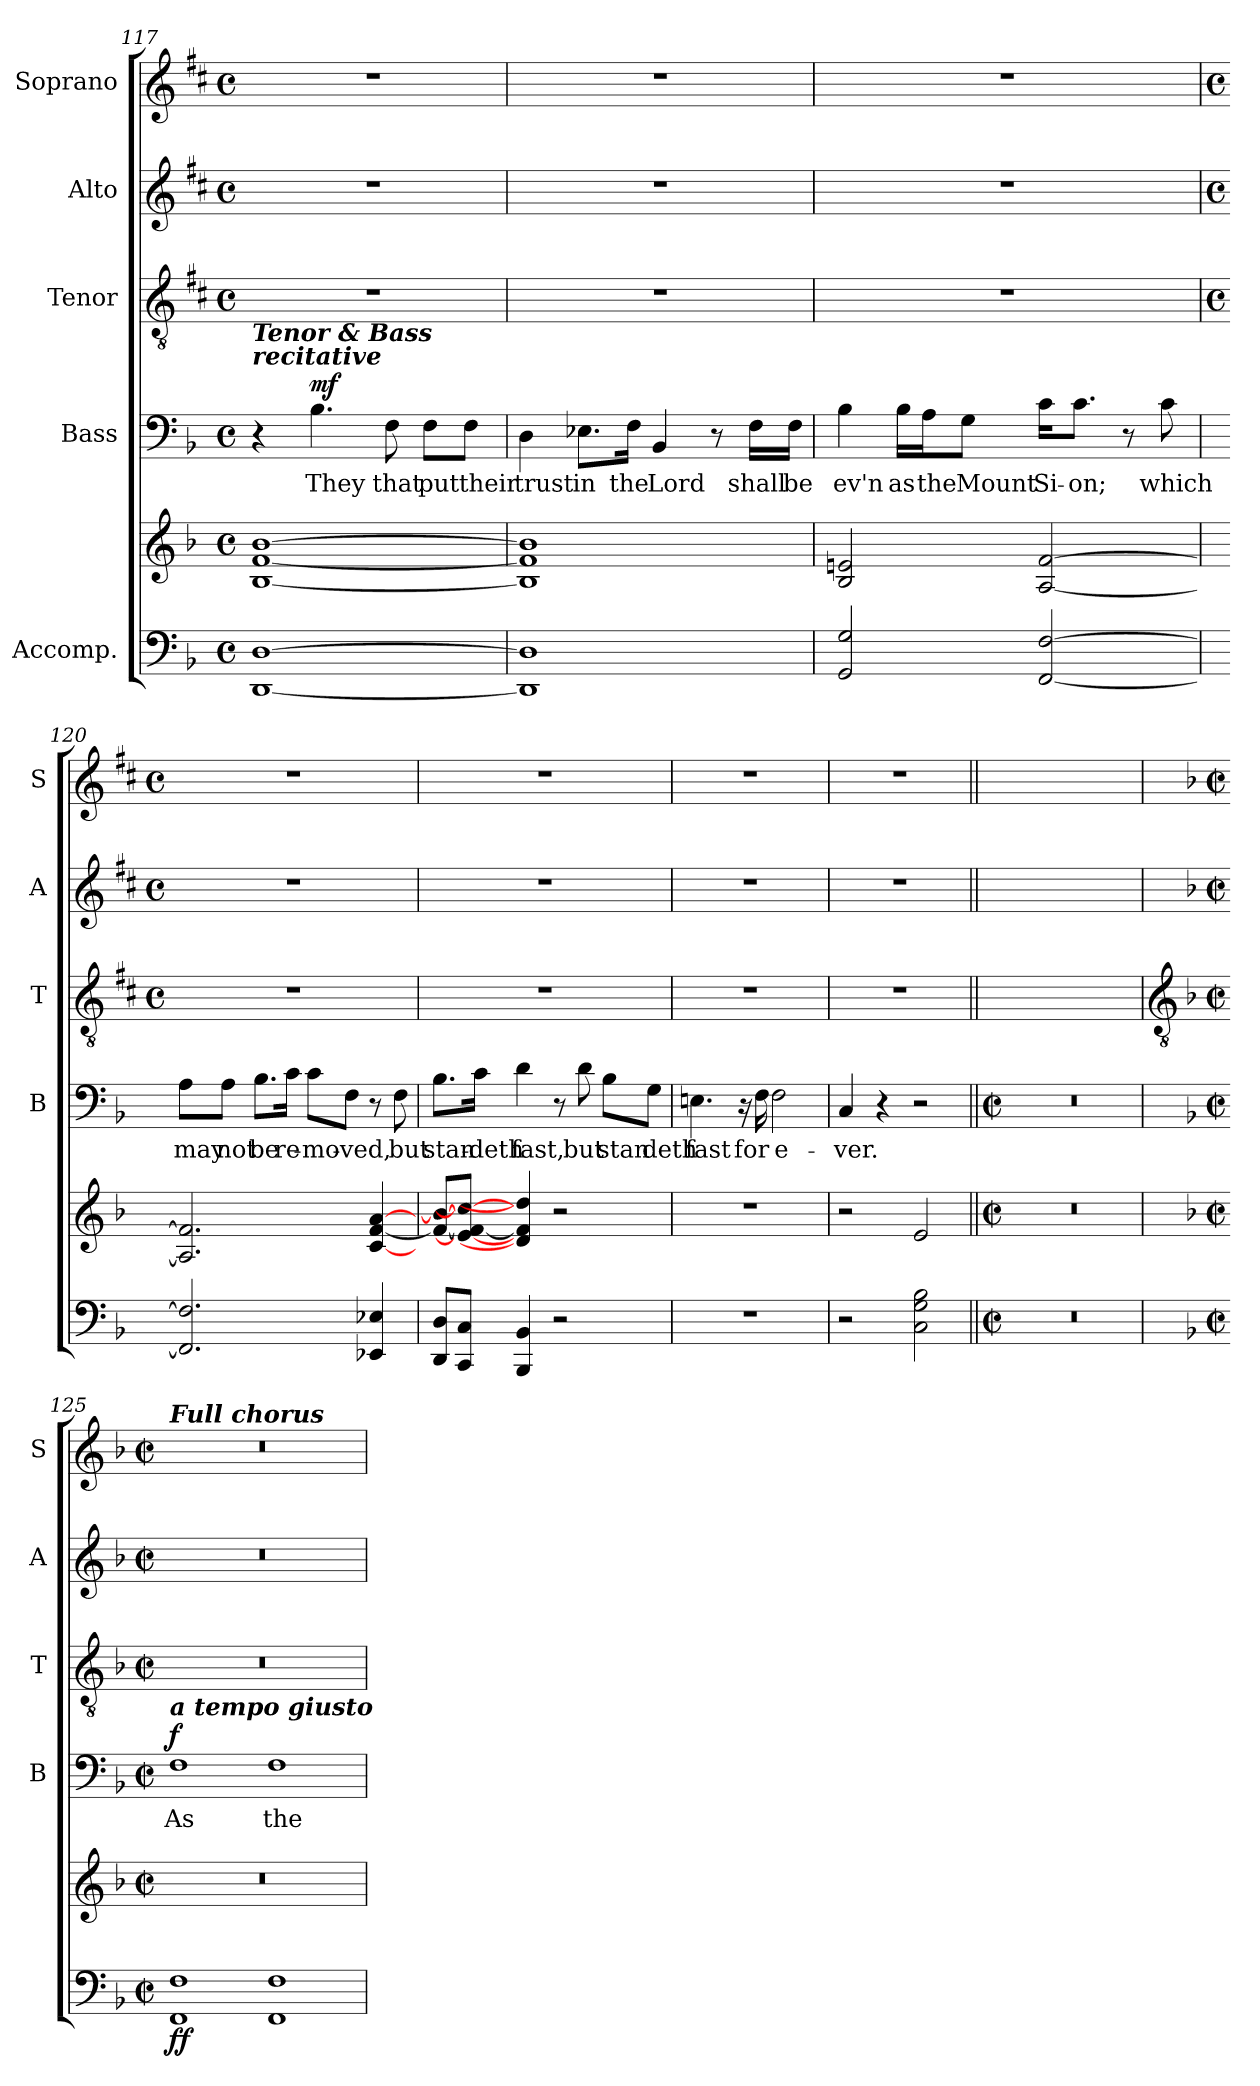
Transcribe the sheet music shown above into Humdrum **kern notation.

**kern	**kern	**dynam	**kern	**text	**dynam	**kern	**kern	**kern
*part5	*part5	*part5	*part4	*part4	*part4	*part3	*part2	*part1
*staff6	*staff5	*staff5/6	*staff4	*staff4	*staff4	*staff3	*staff2	*staff1
*I"Accomp.	*	*	*I"Bass	*	*	*I"Tenor	*I"Alto	*I"Soprano
*	*	*	*I'B	*	*	*I'T	*I'A	*I'S
!!LO:LB:g=z
*clefF4	*clefG2	*	*clefF4	*	*	*clefGv2	*clefG2	*clefG2
*k[b-]	*k[b-]	*	*k[b-]	*	*	*k[f#c#]	*k[f#c#]	*k[f#c#]
*F:	*F:	*	*F:	*	*	*D:	*D:	*D:
*M4/4	*M4/4	*	*M4/4	*	*	*M4/4	*M4/4	*M4/4
*met(c)	*met(c)	*	*met(c)	*	*	*met(c)	*met(c)	*met(c)
=117	=117	=117	=117	=117	=117	=117	=117	=117
!	!	!	!LO:TX:a:Bi:t=Tenor & Bass\nrecitative	!	!	!	!	!
!	!	!LO:DY:b=2	!	!	!	!	!	!
!	!	!LO:DY:n=1:b	!	!	!	!	!	!
[1DD [1D	[1B- [1f [1b-	mp mp	4r	.	.	1r	1r	1r
!	!	!	!	!LO:LY:b	!LO:DY:b	!	!	!
.	.	.	4.B-	They	mf	.	.	.
!	!	!	!	!LO:LY:b	!	!	!	!
.	.	.	8F	that	.	.	.	.
!	!	!	!	!LO:LY:b	!	!	!	!
.	.	.	8F\L	put	.	.	.	.
!	!	!	!	!LO:LY:b	!	!	!	!
.	.	.	8F\J	their	.	.	.	.
=118	=118	=118	=118	=118	=118	=118	=118	=118
!	!	!	!	!LO:LY:b	!	!	!	!
1DD] 1D]	1B-] 1f] 1b-]	.	4D	trust	.	1r	1r	1r
!	!	!	!	!LO:LY:b	!	!	!	!
.	.	.	8.E-X\L	in	.	.	.	.
!	!	!	!	!LO:LY:b	!	!	!	!
.	.	.	16F\Jk	the	.	.	.	.
!	!	!	!	!LO:LY:b	!	!	!	!
.	.	.	4BB-	Lord	.	.	.	.
.	.	.	8r	.	.	.	.	.
!	!	!	!	!LO:LY:b	!	!	!	!
.	.	.	16F\LL	shall	.	.	.	.
!	!	!	!	!LO:LY:b	!	!	!	!
.	.	.	16F\JJ	be	.	.	.	.
=119	=119	=119	=119	=119	=119	=119	=119	=119
!	!	!	!	!LO:LY:b	!	!	!	!
2GG 2G	2B- 2en	.	4B-	ev'n	.	1r	1r	1r
!	!	!	!	!LO:LY:b	!	!	!	!
.	.	.	16B-\LL	as	.	.	.	.
!	!	!	!	!LO:LY:b	!	!	!	!
.	.	.	16A\J	the	.	.	.	.
!	!	!	!	!LO:LY:b	!	!	!	!
.	.	.	8G\J	Mount	.	.	.	.
!	!	!	!	!LO:LY:b	!	!	!	!
[2FF [2F	[2A [2f	.	16c\KL	Si-	.	.	.	.
!	!	!	!	!LO:LY:b	!	!	!	!
.	.	.	8.c\J	-on;	.	.	.	.
.	.	.	8r	.	.	.	.	.
!	!	!	!	!LO:LY:b	!	!	!	!
.	.	.	8c	which	.	.	.	.
!!LO:LB:g=z
=120	=120	=120	=120	=120	=120	=120	=120	=120
*	*	*	*	*	*	*M4/4	*M4/4	*M4/4
*	*	*	*	*	*	*met(c)	*met(c)	*met(c)
!	!	!	!	!LO:LY:b	!	!	!	!
2.FF] 2.F]	2.A] 2.f]	.	8A\L	may	.	1r	1r	1r
!	!	!	!	!LO:LY:b	!	!	!	!
.	.	.	8A\J	not	.	.	.	.
!	!	!	!	!LO:LY:b	!	!	!	!
.	.	.	8.B-\L	be	.	.	.	.
!	!	!	!	!LO:LY:b	!	!	!	!
.	.	.	16c\Jk	re-	.	.	.	.
!	!	!	!	!LO:LY:b	!	!	!	!
.	.	.	8c\L	-mo-	.	.	.	.
!	!	!	!	!LO:LY:b	!	!	!	!
.	.	.	8F\J	-ved,	.	.	.	.
4EE-X 4E-X	[4c [4f [4a	.	8r	.	.	.	.	.
!	!	!	!	!LO:LY:b	!	!	!	!
.	.	.	8F	but	.	.	.	.
=121	=121	=121	=121	=121	=121	=121	=121	=121
!	!	!	!	!LO:LY:b	!	!	!	!
8DD 8DL	8f_ 8b-_L	.	8.B-\L	stan-	.	1r	1r	1r
8CC 8CJ	8e-_ 8f_ 8cc_J	.	.	.	.	.	.	.
!	!	!	!	!LO:LY:b	!	!	!	!
.	.	.	16c\Jk	-deth	.	.	.	.
!	!	!	!	!LO:LY:b	!	!	!	!
4BBB- 4BB-	4d] 4f] 4dd]	.	4d	fast,	.	.	.	.
2r	2r	.	8r	.	.	.	.	.
!	!	!	!	!LO:LY:b	!	!	!	!
.	.	.	8d	but	.	.	.	.
!	!	!	!	!LO:LY:b	!	!	!	!
.	.	.	8B-\L	stan-	.	.	.	.
!	!	!	!	!LO:LY:b	!	!	!	!
.	.	.	8G\J	-deth	.	.	.	.
=122	=122	=122	=122	=122	=122	=122	=122	=122
!	!	!	!	!LO:LY:b	!	!	!	!
1r	1r	.	4.En	fast	.	1r	1r	1r
.	.	.	16r	.	.	.	.	.
!	!	!	!	!LO:LY:b	!	!	!	!
.	.	.	16F	for	.	.	.	.
!	!	!	!	!LO:LY:b	!	!	!	!
.	.	.	2F	e-	.	.	.	.
=123	=123	=123	=123	=123	=123	=123	=123	=123
!	!	!	!	!LO:LY:b	!	!	!	!
2r	2r	.	4C	-ver.	.	1r	1r	1r
.	.	.	4r	.	.	.	.	.
2C 2G 2B-	2e	.	2r	.	.	.	.	.
=124||	=124||	=124||	=124||	=124||	=124||	=124||	=124||	=124||
*M4/2	*M4/2	*	*M4/2	*	*	*	*	*
*met(c|)	*met(c|)	*	*met(c|)	*	*	*	*	*
0r	0r	.	0r	.	.	0ryy	0ryy	0ryy
!!LO:LB:g=z
=125	=125	=125	=125	=125	=125	=125	=125	=125
*	*	*	*	*	*	*clefGv2	*	*
*	*	*	*	*	*	*k[b-]	*k[b-]	*k[b-]
*	*	*	*	*	*	*F:	*F:	*F:
*M4/2	*M4/2	*	*M4/2	*	*	*M4/2	*M4/2	*M4/2
*met(c|)	*met(c|)	*	*met(c|)	*	*	*met(c|)	*met(c|)	*met(c|)
!	!	!	!	!	!	!	!	!LO:TX:a:Bi:t=Full chorus
!	!	!	!LO:TX:a:Bi:t=a tempo giusto	!	!	!	!	!
!	!	!LO:DY:b=2	!	!LO:LY:b	!	!	!	!
!	!	!LO:DY:n=1:b	!	!	!LO:DY:b	!	!	!
1FF 1F	0r	f f	1F	As	f	0r	0r	0r
!	!	!	!	!LO:LY:b	!	!	!	!
1FF 1F	.	.	1F	the	.	.	.	.
=	=	=	=	=	=	=	=	=
*-	*-	*-	*-	*-	*-	*-	*-	*-
